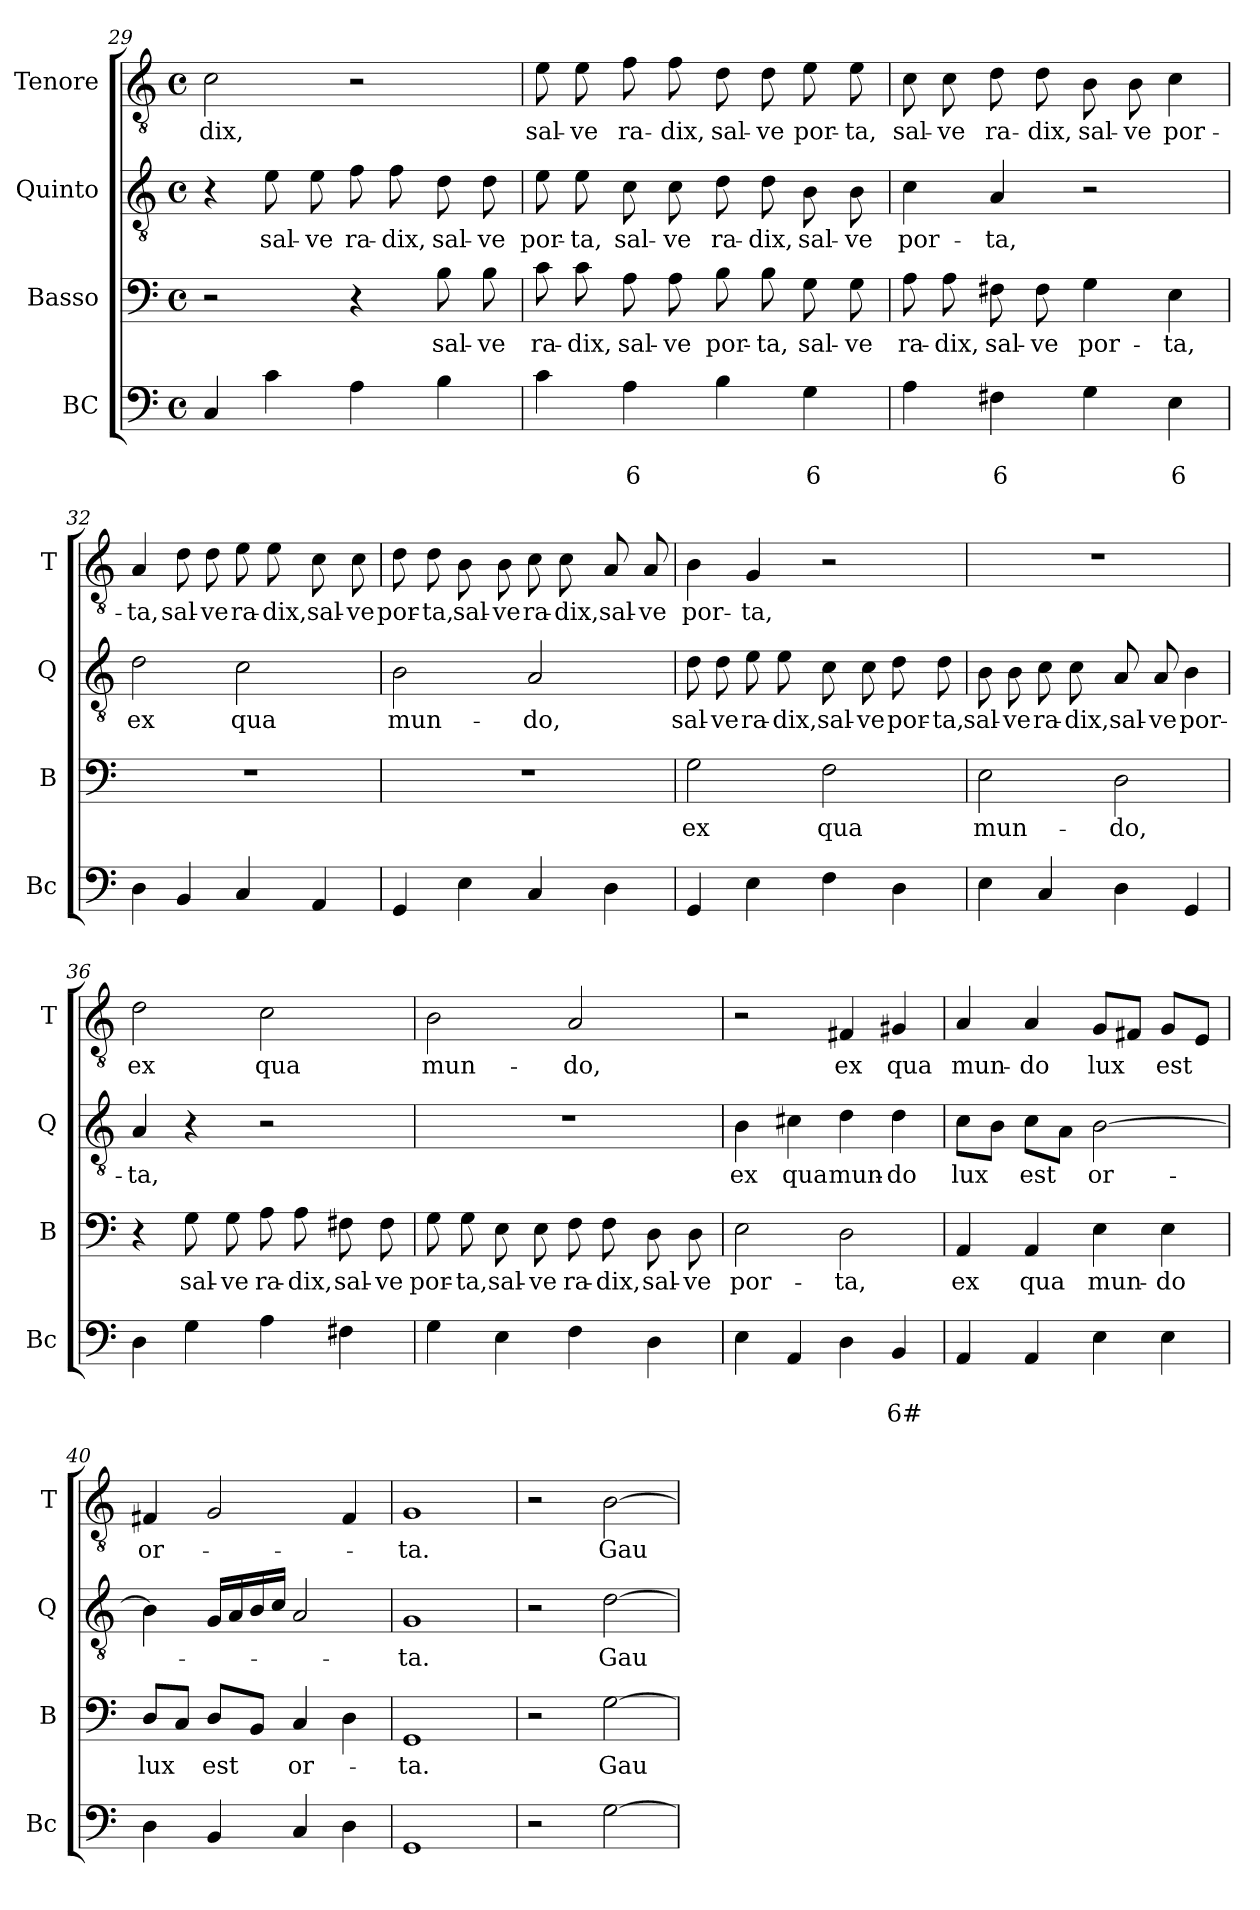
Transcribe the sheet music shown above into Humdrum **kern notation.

**kern	**text	**text	**kern	**text	**kern	**text	**kern	**text
*part4	*part4	*part4	*part3	*part3	*part2	*part2	*part1	*part1
*staff4	*staff4	*staff4	*staff3	*staff3	*staff2	*staff2	*staff1	*staff1
*I"BC	*	*	*I"Basso	*	*I"Quinto	*	*I"Tenore	*
*I'Bc	*	*	*I'B	*	*I'Q	*	*I'T	*
!!LO:PB:g=z
*clefF4	*	*	*clefF4	*	*clefGv2	*	*clefGv2	*
*k[]	*	*	*k[]	*	*k[]	*	*k[]	*
*C:	*	*	*C:	*	*C:	*	*C:	*
*M4/4	*	*	*M4/4	*	*M4/4	*	*M4/4	*
*met(c)	*	*	*met(c)	*	*met(c)	*	*met(c)	*
=29	=29	=29	=29	=29	=29	=29	=29	=29
!	!	!	!	!	!	!	!	!LO:LY:b
4C/	.	.	2r	.	4r	.	2c\	-dix,
!	!	!	!	!	!	!LO:LY:b	!	!
4c\	.	.	.	.	8e\	sal-	.	.
!	!	!	!	!	!	!LO:LY:b	!	!
.	.	.	.	.	8e\	-ve	.	.
!	!	!	!	!	!	!LO:LY:b	!	!
4A\	.	.	4r	.	8f\	ra-	2r	.
!	!	!	!	!	!	!LO:LY:b	!	!
.	.	.	.	.	8f\	-dix,	.	.
!	!	!	!	!LO:LY:b	!	!LO:LY:b	!	!
4B\	.	.	8B\	sal-	8d\	sal-	.	.
!	!	!	!	!LO:LY:b	!	!LO:LY:b	!	!
.	.	.	8B\	-ve	8d\	-ve	.	.
=30	=30	=30	=30	=30	=30	=30	=30	=30
!	!	!	!	!LO:LY:b	!	!LO:LY:b	!	!LO:LY:b
4c\	.	.	8c\	ra-	8e\	por-	8e\	sal-
!	!	!	!	!LO:LY:b	!	!LO:LY:b	!	!LO:LY:b
.	.	.	8c\	-dix,	8e\	-ta,	8e\	-ve
!	!	!LO:LY:b	!	!LO:LY:b	!	!LO:LY:b	!	!LO:LY:b
4A\	.	6	8A\	sal-	8c\	sal-	8f\	ra-
!	!	!	!	!LO:LY:b	!	!LO:LY:b	!	!LO:LY:b
.	.	.	8A\	-ve	8c\	-ve	8f\	-dix,
!	!	!	!	!LO:LY:b	!	!LO:LY:b	!	!LO:LY:b
4B\	.	.	8B\	por-	8d\	ra-	8d\	sal-
!	!	!	!	!LO:LY:b	!	!LO:LY:b	!	!LO:LY:b
.	.	.	8B\	-ta,	8d\	-dix,	8d\	-ve
!	!	!LO:LY:b	!	!LO:LY:b	!	!LO:LY:b	!	!LO:LY:b
4G\	.	6	8G\	sal-	8B\	sal-	8e\	por-
!	!	!	!	!LO:LY:b	!	!LO:LY:b	!	!LO:LY:b
.	.	.	8G\	-ve	8B\	-ve	8e\	-ta,
=31	=31	=31	=31	=31	=31	=31	=31	=31
!	!	!	!	!LO:LY:b	!	!LO:LY:b	!	!LO:LY:b
4A\	.	.	8A\	ra-	4c\	por-	8c\	sal-
!	!	!	!	!LO:LY:b	!	!	!	!LO:LY:b
.	.	.	8A\	-dix,	.	.	8c\	-ve
!	!	!LO:LY:b	!	!LO:LY:b	!	!LO:LY:b	!	!LO:LY:b
4F#X\	.	6	8F#X\	sal-	4A/	-ta,	8d\	ra-
!	!	!	!	!LO:LY:b	!	!	!	!LO:LY:b
.	.	.	8F#\	-ve	.	.	8d\	-dix,
!	!	!	!	!LO:LY:b	!	!	!	!LO:LY:b
4G\	.	.	4G\	por-	2r	.	8B\	sal-
!	!	!	!	!	!	!	!	!LO:LY:b
.	.	.	.	.	.	.	8B\	-ve
!	!	!LO:LY:b	!	!LO:LY:b	!	!	!	!LO:LY:b
4E\	.	6	4E\	-ta,	.	.	4c\	por-
=32	=32	=32	=32	=32	=32	=32	=32	=32
!	!	!	!	!	!	!LO:LY:b	!	!LO:LY:b
4D\	.	.	1r	.	2d\	ex	4A/	-ta,
!	!	!	!	!	!	!	!	!LO:LY:b
4BB/	.	.	.	.	.	.	8d\	sal-
!	!	!	!	!	!	!	!	!LO:LY:b
.	.	.	.	.	.	.	8d\	-ve
!	!	!	!	!	!	!LO:LY:b	!	!LO:LY:b
4C/	.	.	.	.	2c\	qua	8e\	ra-
!	!	!	!	!	!	!	!	!LO:LY:b
.	.	.	.	.	.	.	8e\	-dix,
!	!	!	!	!	!	!	!	!LO:LY:b
4AA/	.	.	.	.	.	.	8c\	sal-
!	!	!	!	!	!	!	!	!LO:LY:b
.	.	.	.	.	.	.	8c\	-ve
!!LO:LB:g=z
=33	=33	=33	=33	=33	=33	=33	=33	=33
!	!	!	!	!	!	!LO:LY:b	!	!LO:LY:b
4GG/	.	.	1r	.	2B\	mun-	8d\	por-
!	!	!	!	!	!	!	!	!LO:LY:b
.	.	.	.	.	.	.	8d\	-ta,
!	!	!	!	!	!	!	!	!LO:LY:b
4E\	.	.	.	.	.	.	8B\	sal-
!	!	!	!	!	!	!	!	!LO:LY:b
.	.	.	.	.	.	.	8B\	-ve
!	!	!	!	!	!	!LO:LY:b	!	!LO:LY:b
4C/	.	.	.	.	2A/	-do,	8c\	ra-
!	!	!	!	!	!	!	!	!LO:LY:b
.	.	.	.	.	.	.	8c\	-dix,
!	!	!	!	!	!	!	!	!LO:LY:b
4D\	.	.	.	.	.	.	8A/	sal-
!	!	!	!	!	!	!	!	!LO:LY:b
.	.	.	.	.	.	.	8A/	-ve
=34	=34	=34	=34	=34	=34	=34	=34	=34
!	!	!	!	!LO:LY:b	!	!LO:LY:b	!	!LO:LY:b
4GG/	.	.	2G\	ex	8d\	sal-	4B\	por-
!	!	!	!	!	!	!LO:LY:b	!	!
.	.	.	.	.	8d\	-ve	.	.
!	!	!	!	!	!	!LO:LY:b	!	!LO:LY:b
4E\	.	.	.	.	8e\	ra-	4G/	-ta,
!	!	!	!	!	!	!LO:LY:b	!	!
.	.	.	.	.	8e\	-dix,	.	.
!	!	!	!	!LO:LY:b	!	!LO:LY:b	!	!
4F\	.	.	2F\	qua	8c\	sal-	2r	.
!	!	!	!	!	!	!LO:LY:b	!	!
.	.	.	.	.	8c\	-ve	.	.
!	!	!	!	!	!	!LO:LY:b	!	!
4D\	.	.	.	.	8d\	por-	.	.
!	!	!	!	!	!	!LO:LY:b	!	!
.	.	.	.	.	8d\	-ta,	.	.
=35	=35	=35	=35	=35	=35	=35	=35	=35
!	!	!	!	!LO:LY:b	!	!LO:LY:b	!	!
4E\	.	.	2E\	mun-	8B\	sal-	1r	.
!	!	!	!	!	!	!LO:LY:b	!	!
.	.	.	.	.	8B\	-ve	.	.
!	!	!	!	!	!	!LO:LY:b	!	!
4C/	.	.	.	.	8c\	ra-	.	.
!	!	!	!	!	!	!LO:LY:b	!	!
.	.	.	.	.	8c\	-dix,	.	.
!	!	!	!	!LO:LY:b	!	!LO:LY:b	!	!
4D\	.	.	2D\	-do,	8A/	sal-	.	.
!	!	!	!	!	!	!LO:LY:b	!	!
.	.	.	.	.	8A/	-ve	.	.
!	!	!	!	!	!	!LO:LY:b	!	!
4GG/	.	.	.	.	4B\	por-	.	.
=36	=36	=36	=36	=36	=36	=36	=36	=36
!	!	!	!	!	!	!LO:LY:b	!	!LO:LY:b
4D\	.	.	4r	.	4A/	-ta,	2d\	ex
!	!	!	!	!LO:LY:b	!	!	!	!
4G\	.	.	8G\	sal-	4r	.	.	.
!	!	!	!	!LO:LY:b	!	!	!	!
.	.	.	8G\	-ve	.	.	.	.
!	!	!	!	!LO:LY:b	!	!	!	!LO:LY:b
4A\	.	.	8A\	ra-	2r	.	2c\	qua
!	!	!	!	!LO:LY:b	!	!	!	!
.	.	.	8A\	-dix,	.	.	.	.
!	!	!	!	!LO:LY:b	!	!	!	!
4F#X\	.	.	8F#X\	sal-	.	.	.	.
!	!	!	!	!LO:LY:b	!	!	!	!
.	.	.	8F#\	-ve	.	.	.	.
!!LO:LB:g=z
=37	=37	=37	=37	=37	=37	=37	=37	=37
!	!	!	!	!LO:LY:b	!	!	!	!LO:LY:b
4G\	.	.	8G\	por-	1r	.	2B\	mun-
!	!	!	!	!LO:LY:b	!	!	!	!
.	.	.	8G\	-ta,	.	.	.	.
!	!	!	!	!LO:LY:b	!	!	!	!
4E\	.	.	8E\	sal-	.	.	.	.
!	!	!	!	!LO:LY:b	!	!	!	!
.	.	.	8E\	-ve	.	.	.	.
!	!	!	!	!LO:LY:b	!	!	!	!LO:LY:b
4F\	.	.	8F\	ra-	.	.	2A/	-do,
!	!	!	!	!LO:LY:b	!	!	!	!
.	.	.	8F\	-dix,	.	.	.	.
!	!	!	!	!LO:LY:b	!	!	!	!
4D\	.	.	8D\	sal-	.	.	.	.
!	!	!	!	!LO:LY:b	!	!	!	!
.	.	.	8D\	-ve	.	.	.	.
=38	=38	=38	=38	=38	=38	=38	=38	=38
!	!	!	!	!LO:LY:b	!	!LO:LY:b	!	!
4E\	.	.	2E\	por-	4B\	ex	2r	.
!	!	!	!	!	!	!LO:LY:b	!	!
4AA/	.	.	.	.	4c#X\	qua	.	.
!	!	!	!	!LO:LY:b	!	!LO:LY:b	!	!LO:LY:b
4D\	.	.	2D\	-ta,	4d\	mun-	4F#X/	ex
!	!	!LO:LY:b	!	!	!	!LO:LY:b	!	!LO:LY:b
4BB/	.	6#	.	.	4d\	-do	4G#X/	qua
=39	=39	=39	=39	=39	=39	=39	=39	=39
!	!	!	!	!LO:LY:b	!	!LO:LY:b	!	!LO:LY:b
4AA/	.	.	4AA/	ex	8c\L	lux	4A/	mun-
.	.	.	.	.	8B\J	.	.	.
!	!	!	!	!LO:LY:b	!	!LO:LY:b	!	!LO:LY:b
4AA/	.	.	4AA/	qua	8c\L	est	4A/	-do
.	.	.	.	.	8A\J	.	.	.
!	!	!	!	!LO:LY:b	!	!LO:LY:b	!	!LO:LY:b
4E\	.	.	4E\	mun-	[2B\	or-	8G/L	lux
.	.	.	.	.	.	.	8F#X/J	.
!	!	!	!	!LO:LY:b	!	!	!	!LO:LY:b
4E\	.	.	4E\	-do	.	.	8G/L	est
.	.	.	.	.	.	.	8E/J	.
=40	=40	=40	=40	=40	=40	=40	=40	=40
!	!	!	!	!LO:LY:b	!	!	!	!LO:LY:b
4D\	.	.	8D/L	lux	4B\]	.	4F#X/	or-
.	.	.	8C/J	.	.	.	.	.
!	!	!	!	!LO:LY:b	!	!	!	!
4BB/	.	.	8D/L	est	16G/LL	.	2G/	.
.	.	.	.	.	16A/	.	.	.
.	.	.	8BB/J	.	16B/	.	.	.
.	.	.	.	.	16c/JJ	.	.	.
!	!	!	!	!LO:LY:b	!	!	!	!
4C/	.	.	4C/	or-	2A/	.	.	.
4D\	.	.	4D\	.	.	.	4F#/	.
=41	=41	=41	=41	=41	=41	=41	=41	=41
!	!	!	!	!LO:LY:b	!	!LO:LY:b	!	!LO:LY:b
1GG	.	.	1GG	-ta.	1G	-ta.	1G	-ta.
!!LO:PB:g=z
=42	=42	=42	=42	=42	=42	=42	=42	=42
2r	.	.	2r	.	2r	.	2r	.
!	!	!	!	!LO:LY:b	!	!LO:LY:b	!	!LO:LY:b
[2G\	.	.	[2G\	Gau-	[2d\	Gau-	[2B\	Gau-
=	=	=	=	=	=	=	=	=
*-	*-	*-	*-	*-	*-	*-	*-	*-
